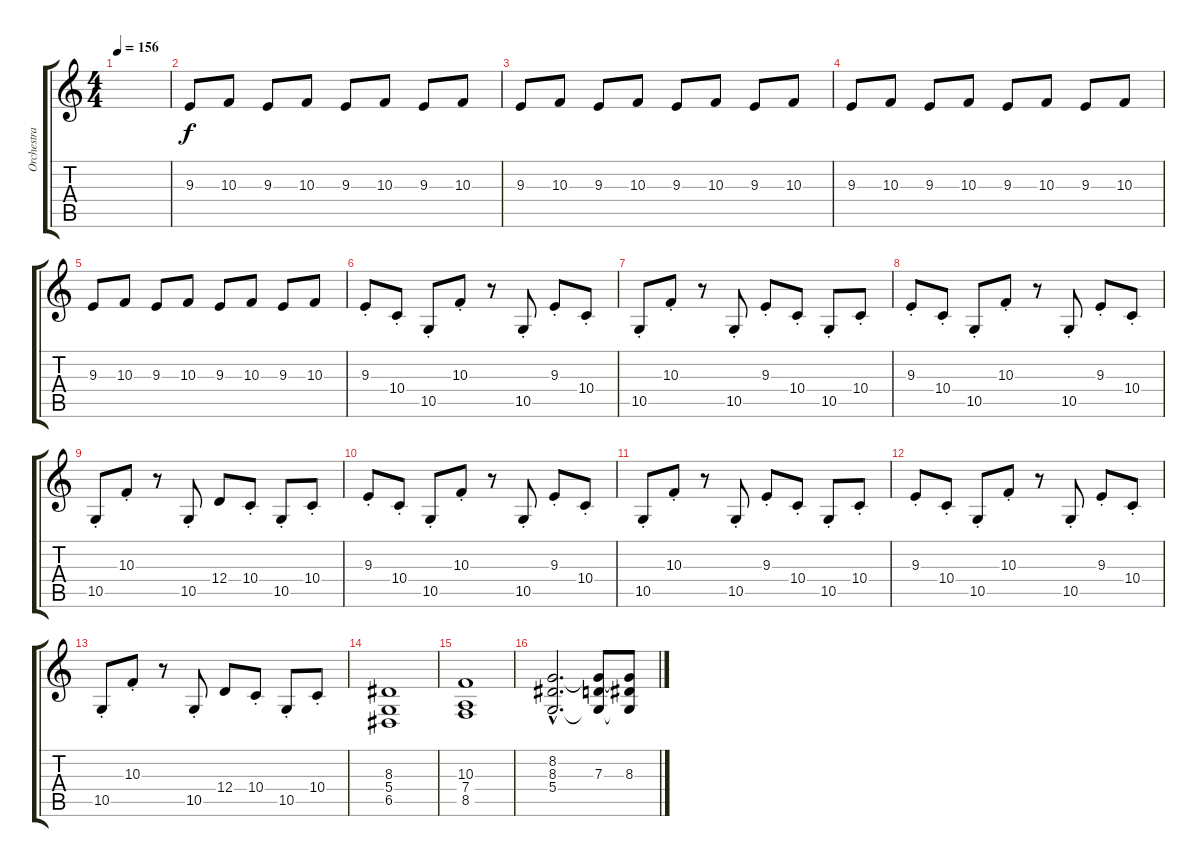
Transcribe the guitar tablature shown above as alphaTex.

\track ("Orchestra" "Orchestra") {instrument stringensemble1}
\staff {score tabs}
\tuning (E4 B3 G3 D3 A2 D2) {hide}
\ts (4 4)
\tempo 156
\clef g2
\ks c
|
9.3.8{volume 0} 10.3.8{volume 16} 9.3.8 10.3.8 9.3.8 10.3.8 9.3.8 10.3.8 |
9.3.8 10.3.8 9.3.8 10.3.8 9.3.8 10.3.8 9.3.8 10.3.8 |
9.3.8 10.3.8 9.3.8 10.3.8 9.3.8 10.3.8 9.3.8 10.3.8 |
9.3.8 10.3.8 9.3.8 10.3.8 9.3.8 10.3.8 9.3.8 10.3.8 |
9.3{st}.8 10.4{st}.8 10.5{st}.8 10.3{st}.8 r.8 10.5{st}.8 9.3{st}.8 10.4{st}.8 |
10.5{st}.8 10.3{st}.8 r.8 10.5{st}.8 9.3{st}.8 10.4{st}.8 10.5{st}.8 10.4{st}.8 |
9.3{st}.8 10.4{st}.8 10.5{st}.8 10.3{st}.8 r.8 10.5{st}.8 9.3{st}.8 10.4{st}.8 |
10.5{st}.8 10.3{st}.8 r.8 10.5{st}.8 12.4.8 10.4{st}.8 10.5{st}.8 10.4{st}.8 |
9.3{st}.8 10.4{st}.8 10.5{st}.8 10.3{st}.8 r.8 10.5{st}.8 9.3{st}.8 10.4{st}.8 |
10.5{st}.8 10.3{st}.8 r.8 10.5{st}.8 9.3{st}.8 10.4{st}.8 10.5{st}.8 10.4{st}.8 |
9.3{st}.8 10.4{st}.8 10.5{st}.8 10.3{st}.8 r.8 10.5{st}.8 9.3{st}.8 10.4{st}.8 |
10.5{st}.8 10.3{st}.8 r.8 10.5{st}.8 12.4.8 10.4{st}.8 10.5{st}.8 10.4{st}.8 |
(8.3 5.4 6.5).1 |
(10.3 7.4 8.5).1 |
(8.2{hac} 8.3{hac} 5.4{hac}).2{d} (8.2{t} 7.3 5.4{t}).8 (8.2{t} 8.3 5.4{t}).8
